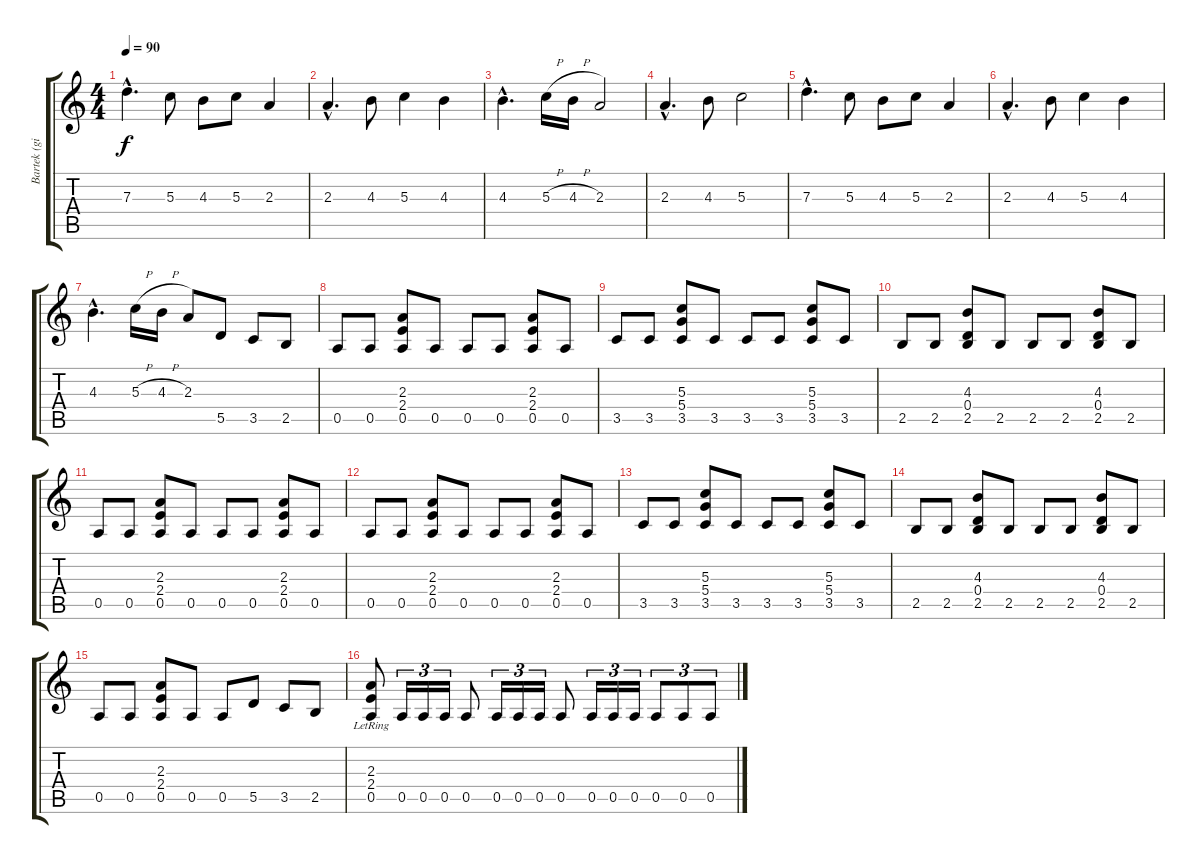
\track ("Bartek (git. elektryczna)" "Bartek (gi") {instrument overdrivenguitar}
\staff {score tabs}
\tuning (E4 B3 G3 D3 A2 E2) {hide}
\ts (4 4)
\tempo 90
\clef g2
\ks c
7.3{hac}.4{d dy f} 5.3.8 4.3.8 5.3.8 2.3.4 |
2.3{hac}.4{d} 4.3.8 5.3.4 4.3.4 |
4.3{hac}.4{d} 5.3{h}.16 4.3{h}.16 2.3.2 |
2.3{hac}.4{d} 4.3.8 5.3.2 |
7.3{hac}.4{d} 5.3.8 4.3.8 5.3.8 2.3.4 |
2.3{hac}.4{d} 4.3.8 5.3.4 4.3.4 |
4.3{hac}.4{d} 5.3{h}.16 4.3{h}.16 2.3.8 5.5.8 3.5.8 2.5.8 |
0.5.8 0.5.8 (2.3 2.4 0.5).8 0.5.8 0.5.8 0.5.8 (2.3 2.4 0.5).8 0.5.8 |
3.5.8 3.5.8 (5.3 5.4 3.5).8 3.5.8 3.5.8 3.5.8 (5.3 5.4 3.5).8 3.5.8 |
2.5.8 2.5.8 (4.3 0.4 2.5).8 2.5.8 2.5.8 2.5.8 (4.3 0.4 2.5).8 2.5.8 |
0.5.8 0.5.8 (2.3 2.4 0.5).8 0.5.8 0.5.8 0.5.8 (2.3 2.4 0.5).8 0.5.8 |
0.5.8 0.5.8 (2.3 2.4 0.5).8 0.5.8 0.5.8 0.5.8 (2.3 2.4 0.5).8 0.5.8 |
3.5.8 3.5.8 (5.3 5.4 3.5).8 3.5.8 3.5.8 3.5.8 (5.3 5.4 3.5).8 3.5.8 |
2.5.8 2.5.8 (4.3 0.4 2.5).8 2.5.8 2.5.8 2.5.8 (4.3 0.4 2.5).8 2.5.8 |
0.5.8 0.5.8 (2.3 2.4 0.5).8 0.5.8 0.5.8 5.5.8 3.5.8 2.5.8 |
(2.3{lr} 2.4{lr} 0.5).8{volume 11} 0.5.16{tu (3 2)} 0.5.16{tu (3 2)} 0.5.16{tu (3 2)} 0.5.8 0.5.16{tu (3 2)} 0.5.16{tu (3 2)} 0.5.16{tu (3 2)} 0.5.8 0.5.16{tu (3 2)} 0.5.16{tu (3 2)} 0.5.16{tu (3 2)} 0.5.8{tu (3 2)} 0.5.8{tu (3 2)} 0.5.8{tu (3 2)}
